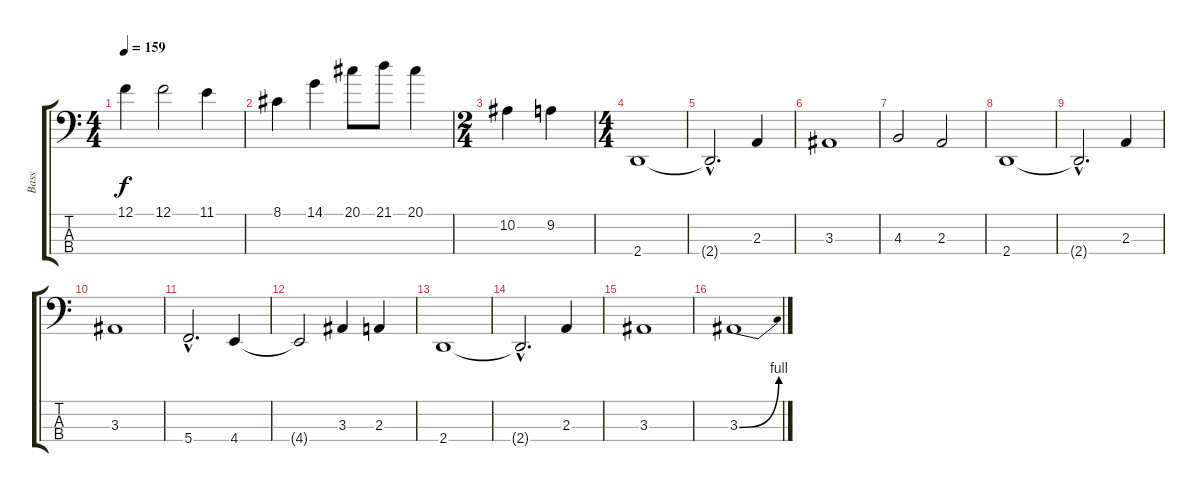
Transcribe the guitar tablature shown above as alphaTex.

\track ("Bass" "Bass") {instrument electricbasspick}
\staff {score tabs}
\tuning (F2 C2 G1 C1) {hide}
\ts (4 4)
\tempo 159
\clef f4
\ks c
12.1.4{dy f} 12.1.2 11.1.4 |
8.1.4 14.1.4 20.1.8 21.1.8 20.1.4 |
\ts (2 4)
10.2.4 9.2.4 |
\ts (4 4)
2.4.1 |
2.4{hac t}.2{d} 2.3.4 |
3.3.1 |
4.3.2 2.3.2 |
2.4.1 |
2.4{hac t}.2{d} 2.3.4 |
3.3.1 |
5.4{hac}.2{d} 4.4.4 |
4.4{t}.2 3.3.4 2.3.4 |
2.4.1 |
2.4{hac t}.2{d} 2.3.4 |
3.3.1 |
3.3{be (bend 0 0 60 4)}.1
